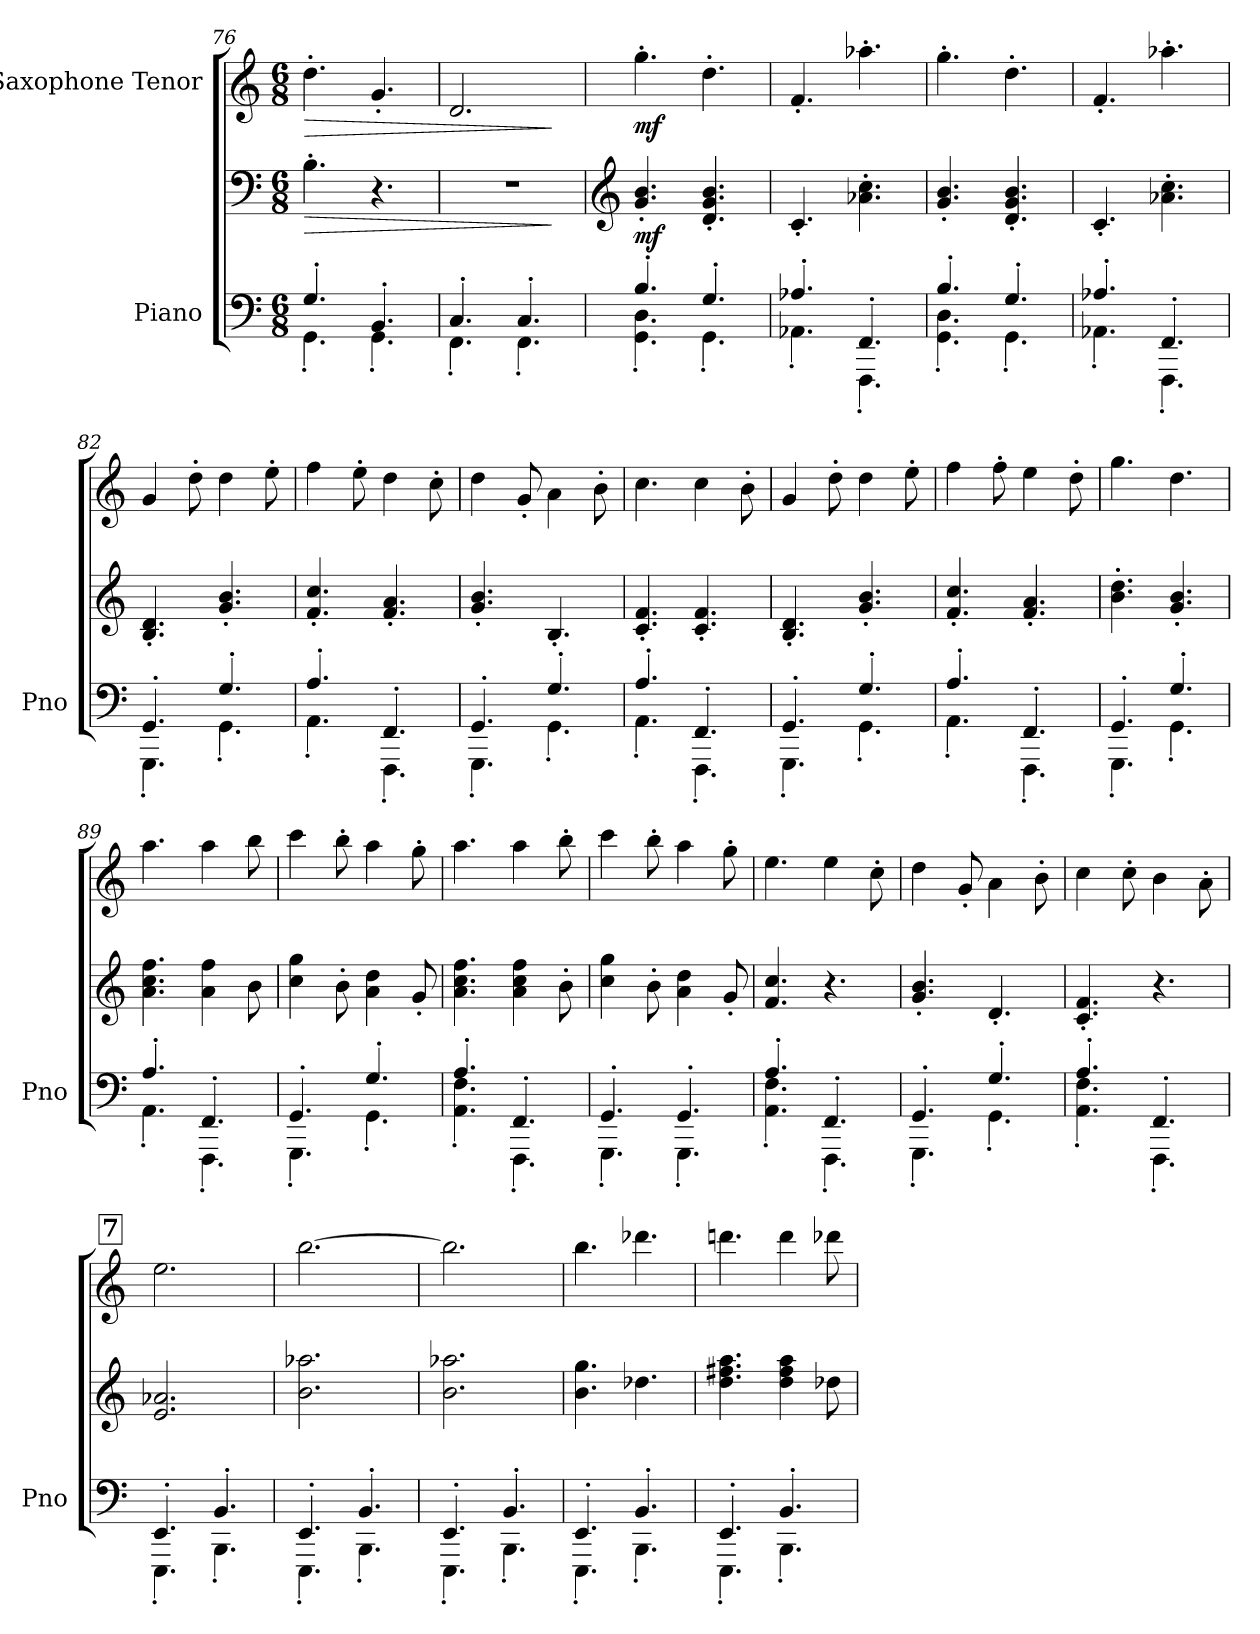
**kern	**kern	**dynam	**kern	**dynam
*part2	*part2	*part2	*part1	*part1
*staff3	*staff2	*staff2/3	*staff1	*staff1
*I"Piano	*	*	*I"Saxophone Tenor	*
*I'Pno	*	*	*	*
*clefF4	*clefF4	*	*clefG2	*
*	*	*	*ITrd8c14	*
*k[]	*k[]	*	*k[]	*
*M6/8	*M6/8	*	*M6/8	*
=76	=76	=76	=76	=76
*^	*	*	*	*
!	!	!	!LO:HP:b	!	!LO:HP:b
4.G'/	4.GG'\	4.B'\	>	4.d'\	>
4.BB'/	4.GG'\	4.r	.	4.G'/	.
=77	=77	=77	=77	=77	=77
4.C'/	4.FF'\	2.r	.	2.D/	.
4.C'/	4.FF'\	.	.	.	.
*v	*v	*	*	*	*
.	.	]	.	]
=78	=78	=78	=78	=78
*	*clefG2	*	*	*
*^	*	*	*	*
!	!	!	!LO:DY:b	!	!LO:DY:b
4.B'/	4.GG\' 4.D\'	4.g/' 4.b/'	mf	4.g'\	mf
4.G'/	4.GG'\	4.d/' 4.g/' 4.b/'	.	4.d'\	.
=79	=79	=79	=79	=79	=79
4.A-X'/	4.AA-X'\	4.c'/	.	4.F'/	.
4.FF'/	4.FFF'\	4.a-X\' 4.cc\'	.	4.a-X'\	.
=80	=80	=80	=80	=80	=80
4.B'/	4.GG\' 4.D\'	4.g/' 4.b/'	.	4.g'\	.
4.G'/	4.GG'\	4.d/' 4.g/' 4.b/'	.	4.d'\	.
=81	=81	=81	=81	=81	=81
4.A-X'/	4.AA-X'\	4.c'/	.	4.F'/	.
4.FF'/	4.FFF'\	4.a-X\' 4.cc\'	.	4.a-X'\	.
!!LO:LB:g=z
=82	=82	=82	=82	=82	=82
4.GG'/	4.GGG'\	4.B/' 4.d/'	.	4G/	.
.	.	.	.	8d'\	.
4.G'/	4.GG'\	4.g/' 4.b/'	.	4d\	.
.	.	.	.	8e'\	.
=83	=83	=83	=83	=83	=83
4.A'/	4.AA'\	4.f/' 4.cc/'	.	4f\	.
.	.	.	.	8e'\	.
4.FF'/	4.FFF'\	4.f/' 4.a/'	.	4d\	.
.	.	.	.	8c'\	.
=84	=84	=84	=84	=84	=84
4.GG'/	4.GGG'\	4.g/' 4.b/'	.	4d\	.
.	.	.	.	8G'/	.
4.G'/	4.GG'\	4.B'/	.	4A\	.
.	.	.	.	8B'\	.
=85	=85	=85	=85	=85	=85
4.A'/	4.AA'\	4.c/' 4.f/'	.	4.c\	.
4.FF'/	4.FFF'\	4.c/' 4.f/'	.	4c\	.
.	.	.	.	8B'\	.
=86	=86	=86	=86	=86	=86
4.GG'/	4.GGG'\	4.B/' 4.d/'	.	4G/	.
.	.	.	.	8d'\	.
4.G'/	4.GG'\	4.g/' 4.b/'	.	4d\	.
.	.	.	.	8e'\	.
=87	=87	=87	=87	=87	=87
4.A'/	4.AA'\	4.f/' 4.cc/'	.	4f\	.
.	.	.	.	8f'\	.
4.FF'/	4.FFF'\	4.f/' 4.a/'	.	4e\	.
.	.	.	.	8d'\	.
=88	=88	=88	=88	=88	=88
4.GG'/	4.GGG'\	4.b\' 4.dd\'	.	4.g\	.
4.G'/	4.GG'\	4.g/' 4.b/'	.	4.d\	.
=89	=89	=89	=89	=89	=89
4.A'/	4.AA'\	4.a\ 4.cc\ 4.ff\	.	4.a\	.
4.FF'/	4.FFF'\	4a\ 4ff\	.	4a\	.
.	.	8b\	.	8b\	.
=90	=90	=90	=90	=90	=90
4.GG'/	4.GGG'\	4cc\ 4gg\	.	4cc\	.
.	.	8b'\	.	8b'\	.
4.G'/	4.GG'\	4a\ 4dd\	.	4a\	.
.	.	8g'/	.	8g'\	.
=91	=91	=91	=91	=91	=91
4.A'/	4.AA\' 4.F\'	4.a\ 4.cc\ 4.ff\	.	4.a\	.
4.FF'/	4.FFF'\	4a\ 4cc\ 4ff\	.	4a\	.
.	.	8b'\	.	8b'\	.
!!LO:LB:g=z
=92	=92	=92	=92	=92	=92
4.GG'/	4.GGG'\	4cc\ 4gg\	.	4cc\	.
.	.	8b'\	.	8b'\	.
4.GG'/	4.GGG'\	4a\ 4dd\	.	4a\	.
.	.	8g'/	.	8g'\	.
=93	=93	=93	=93	=93	=93
4.A'/	4.AA\' 4.F\'	4.f/ 4.cc/	.	4.e\	.
4.FF'/	4.FFF'\	4.r	.	4e\	.
.	.	.	.	8c'\	.
=94	=94	=94	=94	=94	=94
4.GG'/	4.GGG'\	4.g/' 4.b/'	.	4d\	.
.	.	.	.	8G'/	.
4.G'/	4.GG'\	4.d'/	.	4A\	.
.	.	.	.	8B'\	.
=95	=95	=95	=95	=95	=95
4.A'/	4.AA\' 4.F\'	4.c/' 4.f/'	.	4c\	.
.	.	.	.	8c'\	.
4.FF'/	4.FFF'\	4.r	.	4B\	.
.	.	.	.	8A'\	.
!!LO:REH:place=s1:a:fs=12:t=7
=96	=96	=96	=96	=96	=96
4.EE'/	4.EEE'\	2.e/ 2.a-X/	.	2.e\	.
4.BB'/	4.BBB'\	.	.	.	.
=97	=97	=97	=97	=97	=97
4.EE'/	4.EEE'\	2.b\ 2.aa-X\	.	[2.b\	.
4.BB'/	4.BBB'\	.	.	.	.
=98	=98	=98	=98	=98	=98
4.EE'/	4.EEE'\	2.b\ 2.aa-X\	.	2.b\]	.
4.BB'/	4.BBB'\	.	.	.	.
=99	=99	=99	=99	=99	=99
4.EE'/	4.EEE'\	4.b\ 4.gg\	.	4.b\	.
4.BB'/	4.BBB'\	4.dd-X\	.	4.dd-X\	.
=100	=100	=100	=100	=100	=100
4.EE'/	4.EEE'\	4.dd\ 4.ff#X\ 4.aa\	.	4.ddn\	.
4.BB'/	4.BBB'\	4dd\ 4ff#\ 4aa\	.	4dd\	.
.	.	8dd-X\	.	8dd-X\	.
*v	*v	*	*	*	*
=	=	=	=	=
*-	*-	*-	*-	*-
